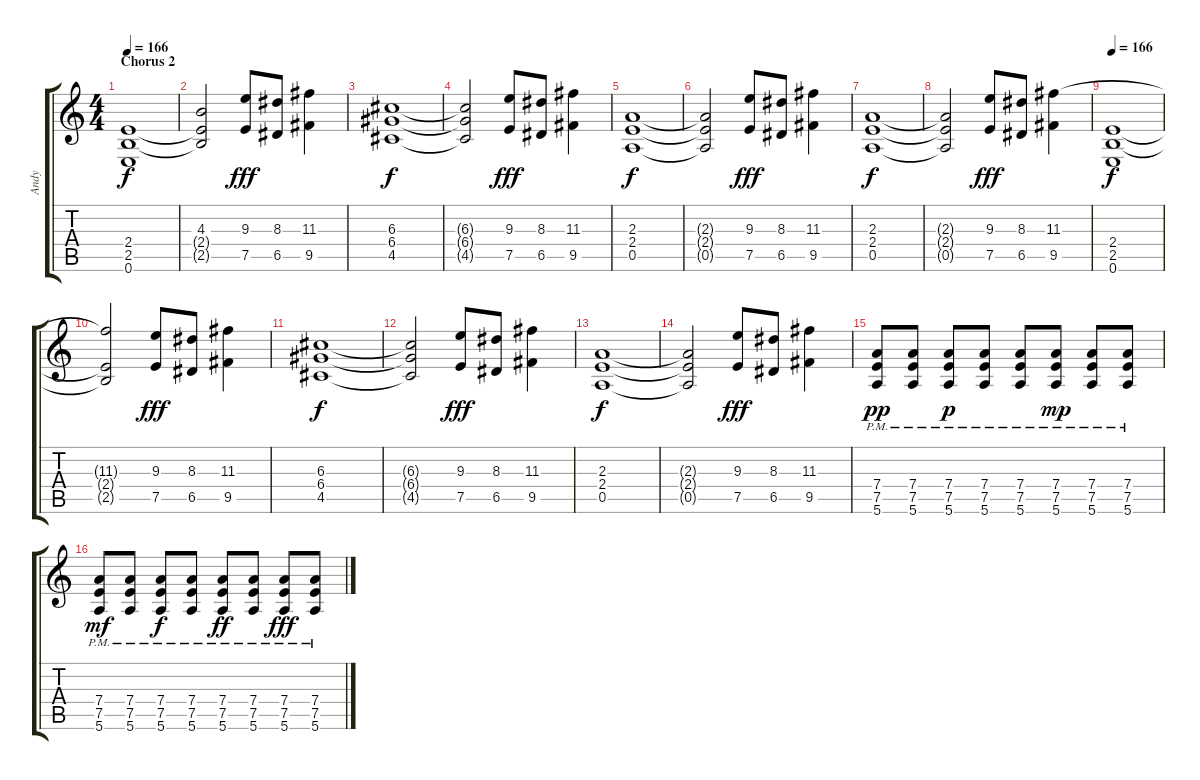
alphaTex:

\track ("Andy" "Andy") {instrument electricguitarjazz}
\staff {score tabs}
\tuning (E4 B3 G3 D3 A2 E2) {hide}
\ts (4 4)
\section ("" "Chorus 2")
\tempo 166
\clef g2
\ks c
(2.4 2.5 0.6).1{dy f} |
(4.3{t} 2.4{t} 2.5{t}).2 (9.3 7.5).8{dy fff} (8.3 6.5).8 (11.3 9.5).4 |
(6.3 6.4 4.5).1{dy f} |
(6.3{t} 6.4{t} 4.5{t}).2 (9.3 7.5).8{dy fff} (8.3 6.5).8 (11.3 9.5).4 |
(2.3 2.4 0.5).1{dy f} |
(2.3{t} 2.4{t} 0.5{t}).2 (9.3 7.5).8{dy fff} (8.3 6.5).8 (11.3 9.5).4 |
(2.3 2.4 0.5).1{dy f} |
(2.3{t} 2.4{t} 0.5{t}).2 (9.3 7.5).8{dy fff} (8.3 6.5).8 (11.3 9.5).4 |
\tempo 166
(2.4 2.5 0.6).1{dy f} |
(11.3{t} 2.4{t} 2.5{t}).2 (9.3 7.5).8{dy fff} (8.3 6.5).8 (11.3 9.5).4 |
(6.3 6.4 4.5).1{dy f} |
(6.3{t} 6.4{t} 4.5{t}).2 (9.3 7.5).8{dy fff} (8.3 6.5).8 (11.3 9.5).4 |
(2.3 2.4 0.5).1{dy f} |
(2.3{t} 2.4{t} 0.5{t}).2 (9.3 7.5).8{dy fff} (8.3 6.5).8 (11.3 9.5).4 |
(7.4{pm} 7.5{pm} 5.6{pm}).8{dy pp} (7.4{pm} 7.5{pm} 5.6{pm}).8 (7.4{pm} 7.5{pm} 5.6{pm}).8{dy p} (7.4{pm} 7.5{pm} 5.6{pm}).8 (7.4{pm} 7.5{pm} 5.6{pm}).8 (7.4{pm} 7.5{pm} 5.6{pm}).8{dy mp} (7.4{pm} 7.5{pm} 5.6{pm}).8 (7.4{pm} 7.5{pm} 5.6{pm}).8 |
(7.4{pm} 7.5{pm} 5.6{pm}).8{dy mf} (7.4{pm} 7.5{pm} 5.6{pm}).8 (7.4{pm} 7.5{pm} 5.6{pm}).8{dy f} (7.4{pm} 7.5{pm} 5.6{pm}).8 (7.4{pm} 7.5{pm} 5.6{pm}).8{dy ff} (7.4{pm} 7.5{pm} 5.6{pm}).8 (7.4{pm} 7.5{pm} 5.6{pm}).8{dy fff} (7.4{pm} 7.5{pm} 5.6{pm}).8
